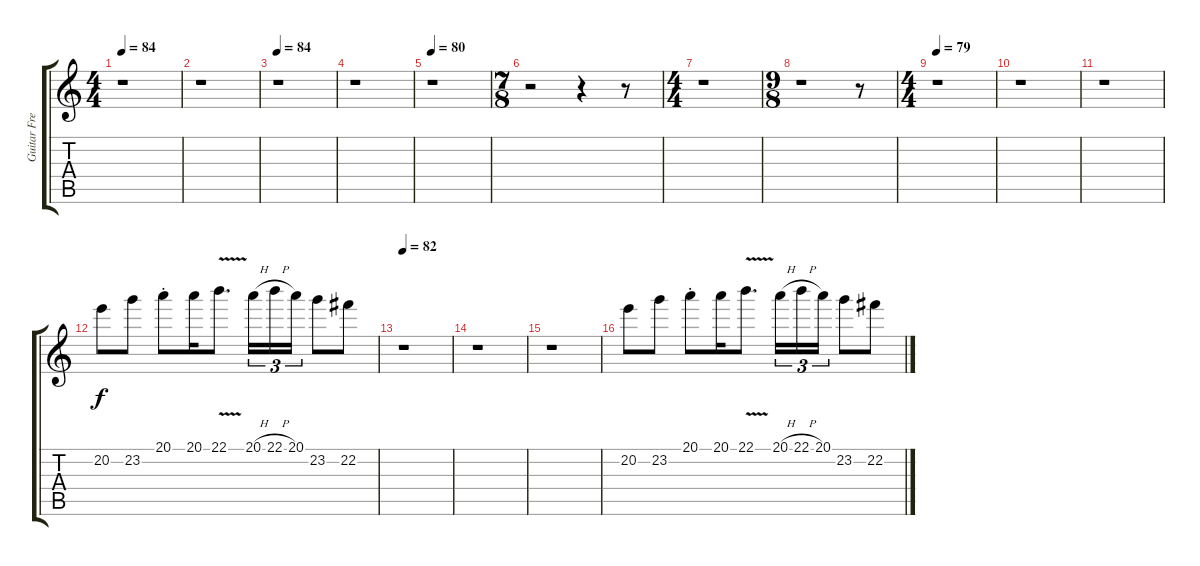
\track ("Guitar Fret Noise" "Guitar Fre") {instrument distortionguitar}
\staff {score tabs}
\tuning (Db4 Ab3 E3 B2 Gb2 B1) {hide}
\ts (4 4)
\tempo 84
\clef g2
\ks c
r.1{dy fff} |
r.1 |
\tempo 84
r.1 |
r.1 |
\tempo 80
r.1 |
\ts (7 8)
r.2 r.4 r.8 |
\ts (4 4)
r.1 |
\ts (9 8)
r.1 r.8 |
\ts (4 4)
\tempo 79
r.1 |
r.1 |
r.1 |
20.2.8{dy f volume 12 balance 8 instrument overdrivenguitar} 23.2.8 20.1{st}.8 20.1.16 22.1{v}.8{d} 20.1{h}.16{tu (3 2)} 22.1{h}.16{tu (3 2)} 20.1.16{tu (3 2)} 23.2.8 22.2.8 |
\tempo 82
r.1 |
r.1 |
r.1 |
20.2.8 23.2.8 20.1{st}.8 20.1.16 22.1{v}.8{d} 20.1{h}.16{tu (3 2)} 22.1{h}.16{tu (3 2)} 20.1.16{tu (3 2)} 23.2.8 22.2.8
